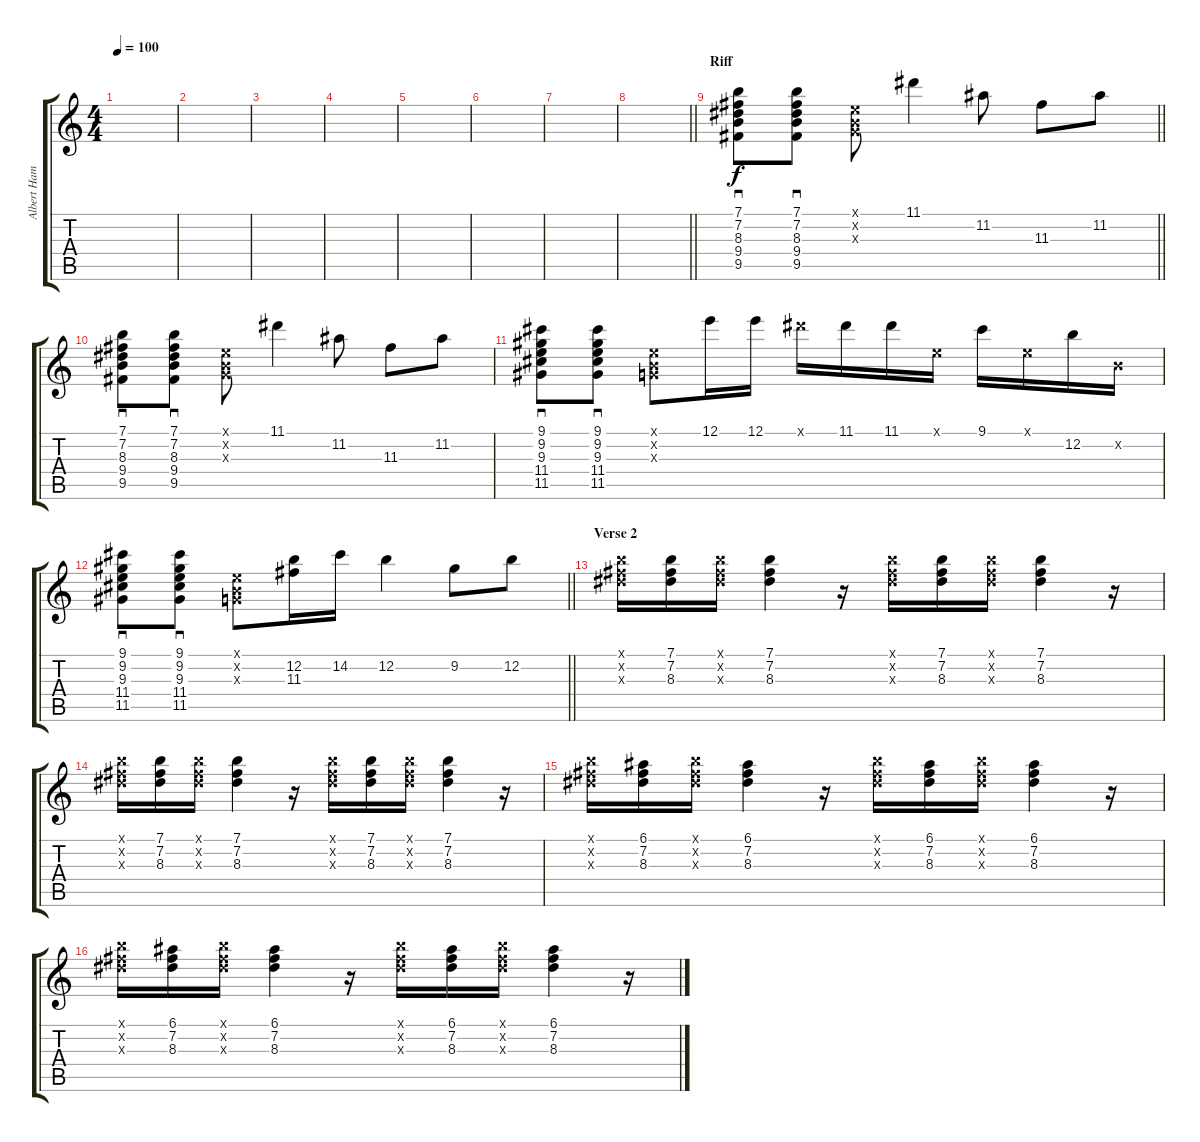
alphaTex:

\track ("Albert Hammond Jr. (Clean)" "Albert Ham") {mute instrument electricguitarclean}
\staff {score tabs}
\tuning (E4 B3 G3 D3 A2 E2) {hide}
\ts (4 4)
\tempo 100
\clef g2
\ks c
|
|
|
|
|
|
|
\barLineRight lightlight
|
\section ("" "Riff")
\barLineRight lightlight
(7.1 7.2 8.3 9.4 9.5).8{sd} (7.1 7.2 8.3 9.4 9.5).8{sd} (0.1{x} 0.2{x} 0.3{x}).8 11.1.4 11.2.8 11.3.8 11.2.8 |
\section ("" "")
(7.1 7.2 8.3 9.4 9.5).8{sd} (7.1 7.2 8.3 9.4 9.5).8{sd} (0.1{x} 0.2{x} 0.3{x}).8 11.1.4 11.2.8 11.3.8 11.2.8 |
(9.1 9.2 9.3 11.4 11.5).8{sd} (9.1 9.2 9.3 11.4 11.5).8{sd} (0.1{x} 0.2{x} 0.3{x}).8 12.1.16 12.1.16 11.1{x}.16 11.1.16 11.1.16 0.1{x}.16 9.1.16 0.1{x}.16 12.2.16 0.2{x}.16 |
\barLineRight lightlight
(9.1 9.2 9.3 11.4 11.5).8{sd} (9.1 9.2 9.3 11.4 11.5).8{sd} (0.1{x} 0.2{x} 0.3{x}).8 (12.2 11.3).16 14.2.16 12.2.4 9.2.8 12.2.8 |
\section ("" "Verse 2")
(7.1{x} 7.2{x} 8.3{x}).16 (7.1 7.2 8.3).16 (7.1{x} 7.2{x} 8.3{x}).16 (7.1 7.2 8.3).4 r.16 (7.1{x} 7.2{x} 8.3{x}).16 (7.1 7.2 8.3).16 (7.1{x} 7.2{x} 8.3{x}).16 (7.1 7.2 8.3).4 r.16 |
(7.1{x} 7.2{x} 8.3{x}).16 (7.1 7.2 8.3).16 (7.1{x} 7.2{x} 8.3{x}).16 (7.1 7.2 8.3).4 r.16 (7.1{x} 7.2{x} 8.3{x}).16 (7.1 7.2 8.3).16 (7.1{x} 7.2{x} 8.3{x}).16 (7.1 7.2 8.3).4 r.16 |
(7.1{x} 7.2{x} 8.3{x}).16 (6.1 7.2 8.3).16 (7.1{x} 7.2{x} 8.3{x}).16 (6.1 7.2 8.3).4 r.16 (7.1{x} 7.2{x} 8.3{x}).16 (6.1 7.2 8.3).16 (7.1{x} 7.2{x} 8.3{x}).16 (6.1 7.2 8.3).4 r.16 |
(7.1{x} 7.2{x} 8.3{x}).16 (6.1 7.2 8.3).16 (7.1{x} 7.2{x} 8.3{x}).16 (6.1 7.2 8.3).4 r.16 (7.1{x} 7.2{x} 8.3{x}).16 (6.1 7.2 8.3).16 (7.1{x} 7.2{x} 8.3{x}).16 (6.1 7.2 8.3).4 r.16
